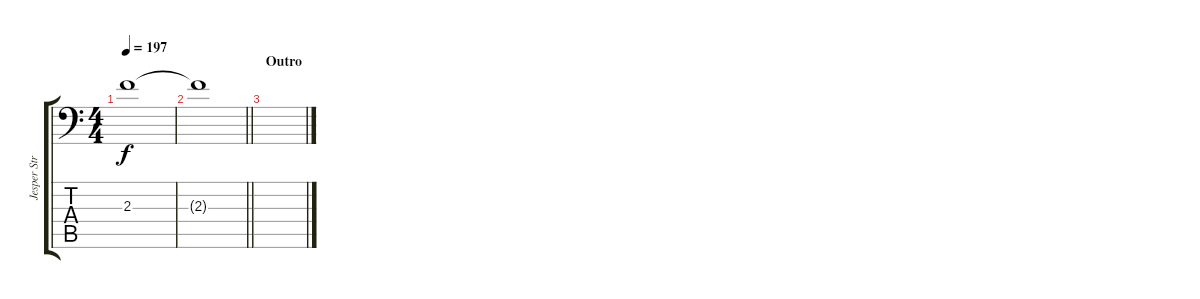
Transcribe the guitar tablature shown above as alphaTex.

\track ("Jesper Strömblad" "Jesper Str") {instrument distortionguitar}
\staff {score tabs}
\tuning (C4 G3 Eb3 Bb2 F2 Bb1) {hide}
\ts (4 4)
\tempo 197
\clef f4
\ks c
2.3.1{dy f} |
\barLineRight lightlight
2.3{t}.1 |
\section ("" "Outro")
